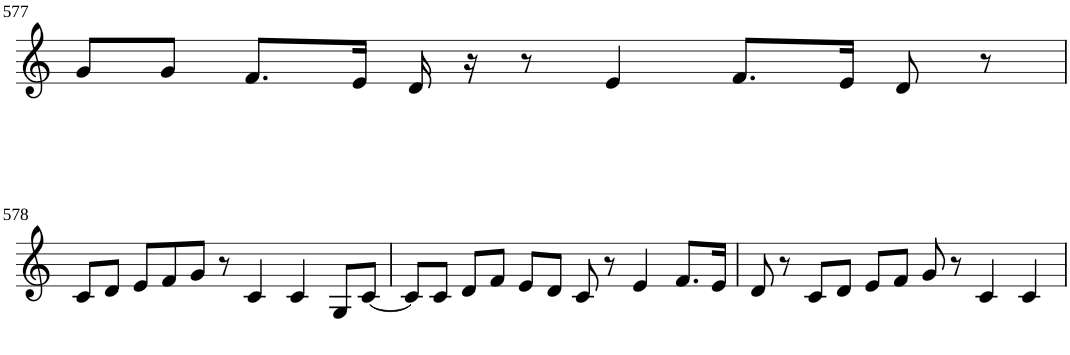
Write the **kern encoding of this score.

**kern
*part1
*staff1
*I"Violin
!!LO:PB:g=z
*clefG2
*k[]
*M6/4
=577
8g/L
8g/J
8.f/L
16e/Jk
16d/
16r
8r
4e/
8.f/L
16e/Jk
8d/
8r
!!LO:LB:g=z
=578
8c/L
8d/J
8e/L
8f/
8g/J
8r
4c/
4c/
8G/L
[8c/J
=579
8c/L]
8c/J
8d/L
8f/J
8e/L
8d/J
8c/
8r
4e/
8.f/L
16e/Jk
=580
8d/
8r
8c/L
8d/J
8e/L
8f/J
8g/
8r
4c/
4c/
=
*-
